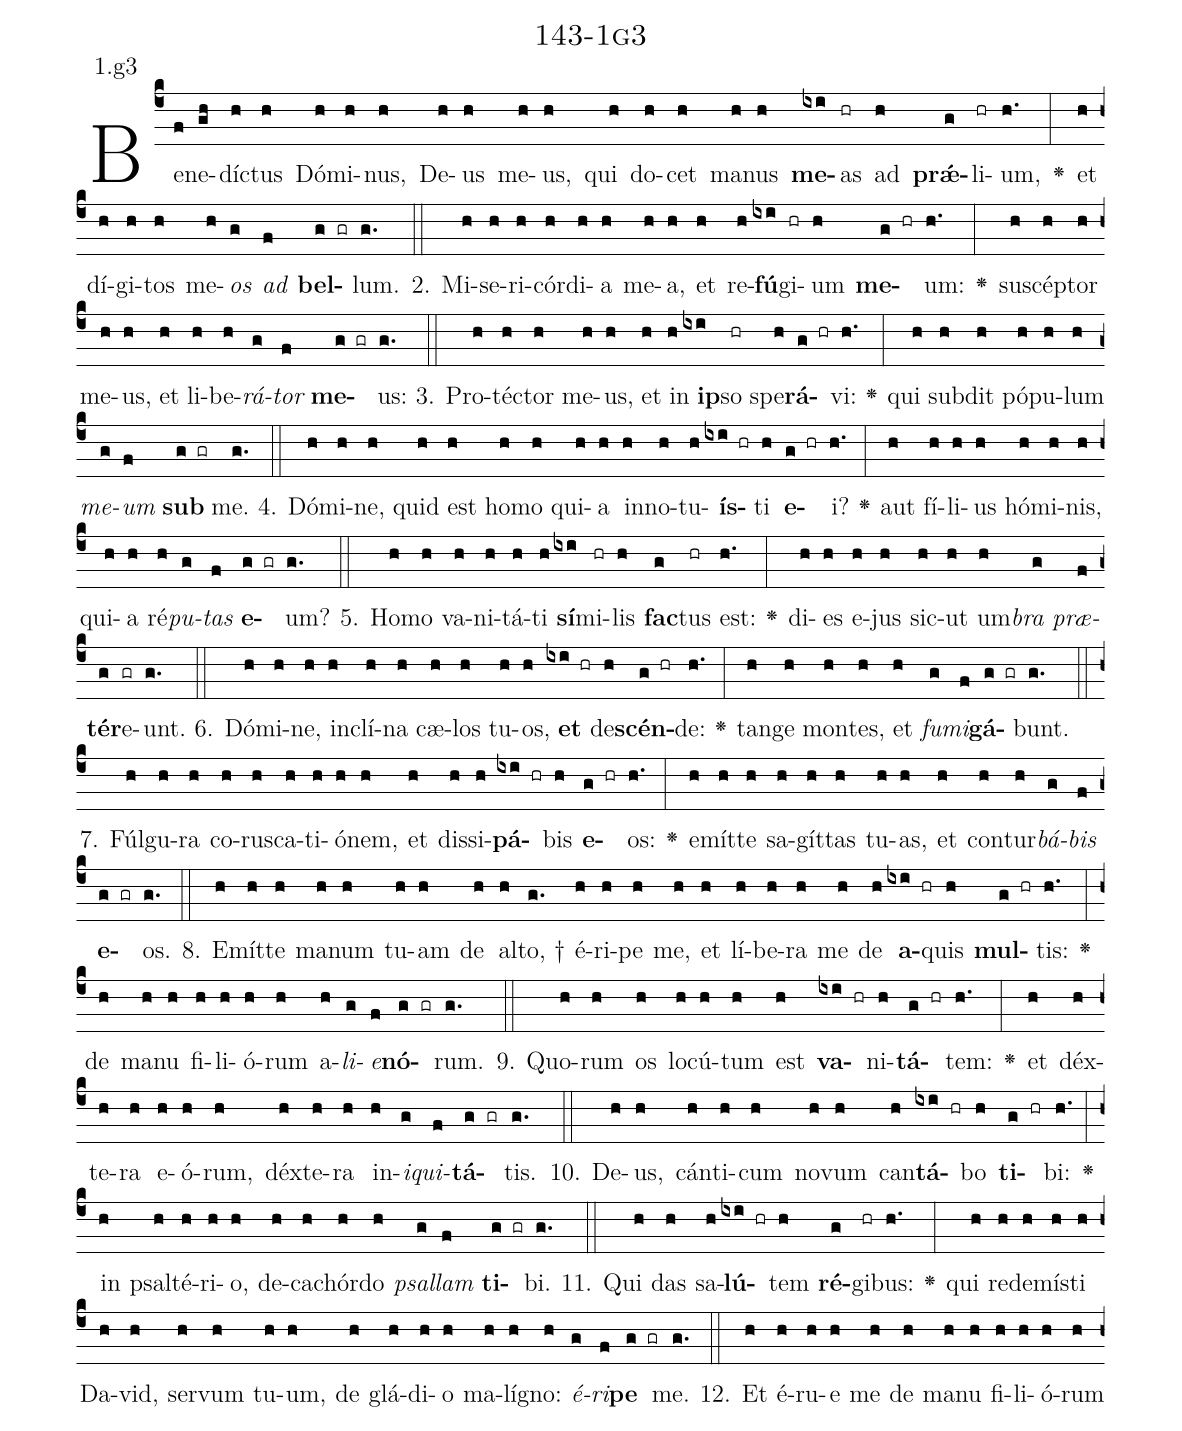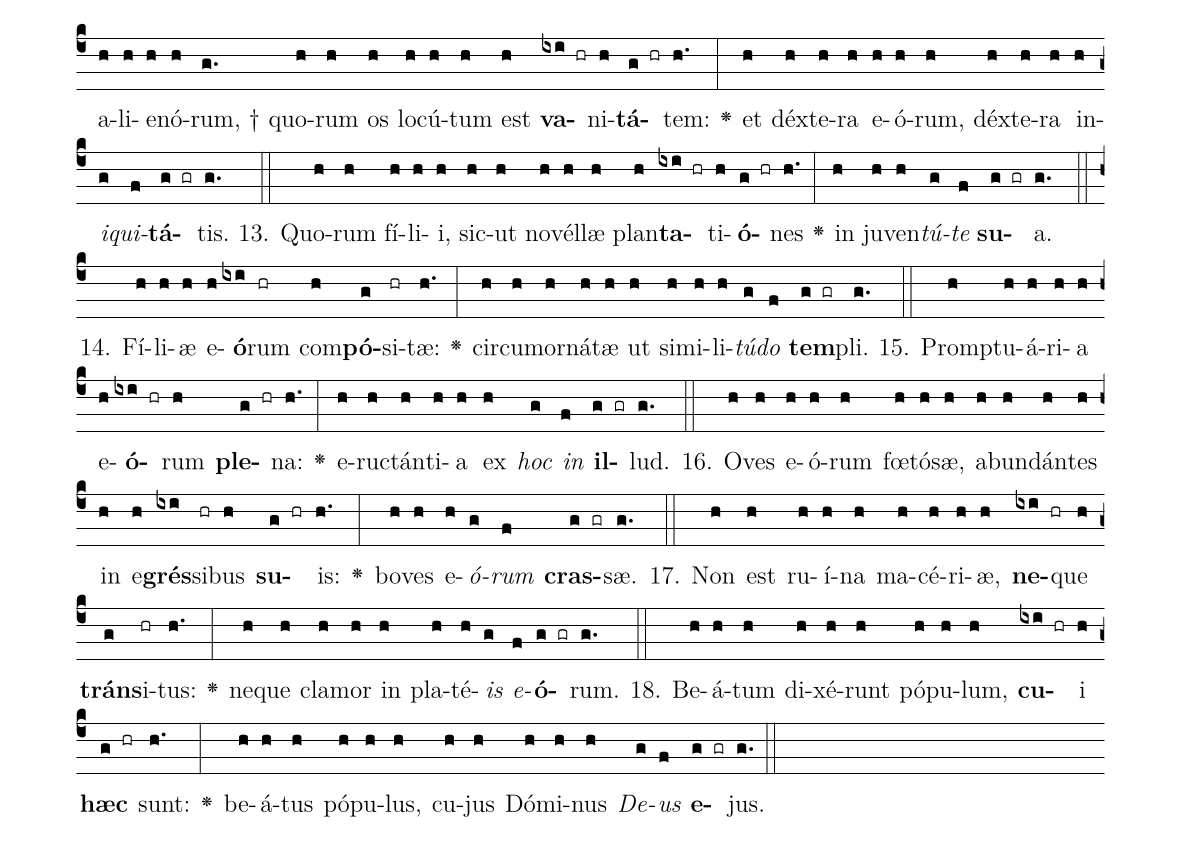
name: 143-1g3;
annotation: 1.g3;
%%
(c4)Be(f)ne(gh)díc(h)tus(h) Dó(h)mi(h)nus,(h) De(h)us(h) me(h)us,(h) qui(h) do(h)cet(h) ma(h)nus(h) <b>me</b>(ixi)as(hr) ad(h) <b>prǽ</b>(g)li(hr)um,(h.) <v>\greheightstar</v>(:) et(h) dí(h)gi(h)tos(h) me(h)<i>os</i>(g) <i>ad</i>(f) <b>bel</b>(g gr)lum.(g.) (::)
2. Mi(h)se(h)ri(h)cór(h)di(h)a(h) me(h)a,(h) et(h) re(h)<b>fú</b>(ixi)gi(hr)um(h) <b>me</b>(g hr)um:(h.) <v>\greheightstar</v>(:) su(h)scép(h)tor(h) me(h)us,(h) et(h) li(h)be(h)<i>rá</i>(g)<i>tor</i>(f) <b>me</b>(g gr)us:(g.) (::)
3. Pro(h)téc(h)tor(h) me(h)us,(h) et(h) in(h) <b>ip</b>(ixi)so(hr) spe(h)<b>rá</b>(g hr)vi:(h.) <v>\greheightstar</v>(:) qui(h) sub(h)dit(h) pó(h)pu(h)lum(h) <i>me</i>(g)<i>um</i>(f) <b>sub</b>(g gr) me.(g.) (::)
4. Dó(h)mi(h)ne,(h) quid(h) est(h) ho(h)mo(h) qui(h)a(h) in(h)no(h)tu(h)<b>ís</b>(ixi hr)ti(h) <b>e</b>(g hr)i?(h.) <v>\greheightstar</v>(:) aut(h) fí(h)li(h)us(h) hó(h)mi(h)nis,(h) qui(h)a(h) ré(h)<i>pu</i>(g)<i>tas</i>(f) <b>e</b>(g gr)um?(g.) (::)
5. Ho(h)mo(h) va(h)ni(h)tá(h)ti(h) <b>sí</b>(ixi)mi(hr)lis(h) <b>fac</b>(g)tus(hr) est:(h.) <v>\greheightstar</v>(:) di(h)es(h) e(h)jus(h) sic(h)ut(h) um(h)<i>bra</i>(g) <i>præ</i>(f)<b>tér</b>(g)e(gr)unt.(g.) (::)
6. Dó(h)mi(h)ne,(h) in(h)clí(h)na(h) cæ(h)los(h) tu(h)os,(h) <b>et</b>(ixi hr) de(h)<b>scén</b>(g hr)de:(h.) <v>\greheightstar</v>(:) tan(h)ge(h) mon(h)tes,(h) et(h) <i>fu</i>(g)<i>mi</i>(f)<b>gá</b>(g gr)bunt.(g.) (::)
7. Fúl(h)gu(h)ra(h) co(h)rus(h)ca(h)ti(h)ó(h)nem,(h) et(h) dis(h)si(h)<b>pá</b>(ixi hr)bis(h) <b>e</b>(g hr)os:(h.) <v>\greheightstar</v>(:) e(h)mít(h)te(h) sa(h)gít(h)tas(h) tu(h)as,(h) et(h) con(h)tur(h)<i>bá</i>(g)<i>bis</i>(f) <b>e</b>(g gr)os.(g.) (::)
8. E(h)mít(h)te(h) ma(h)num(h) tu(h)am(h) de(h) al(h)to, †(g.) é(h)ri(h)pe(h) me,(h) et(h) lí(h)be(h)ra(h) me(h) de(h) <b>a</b>(ixi hr)quis(h) <b>mul</b>(g hr)tis:(h.) <v>\greheightstar</v>(:) de(h) ma(h)nu(h) fi(h)li(h)ó(h)rum(h) a(h)<i>li</i>(g)<i>e</i>(f)<b>nó</b>(g gr)rum.(g.) (::)
9. Quo(h)rum(h) os(h) lo(h)cú(h)tum(h) est(h) <b>va</b>(ixi hr)ni(h)<b>tá</b>(g hr)tem:(h.) <v>\greheightstar</v>(:) et(h) déx(h)te(h)ra(h) e(h)ó(h)rum,(h) déx(h)te(h)ra(h) in(h)<i>i</i>(g)<i>qui</i>(f)<b>tá</b>(g gr)tis.(g.) (::)
10. De(h)us,(h) cán(h)ti(h)cum(h) no(h)vum(h) can(h)<b>tá</b>(ixi hr)bo(h) <b>ti</b>(g hr)bi:(h.) <v>\greheightstar</v>(:) in(h) psal(h)té(h)ri(h)o,(h) de(h)ca(h)chór(h)do(h) <i>psal</i>(g)<i>lam</i>(f) <b>ti</b>(g gr)bi.(g.) (::)
11. Qui(h) das(h) sa(h)<b>lú</b>(ixi hr)tem(h) <b>ré</b>(g)gi(hr)bus:(h.) <v>\greheightstar</v>(:) qui(h) red(h)e(h)mís(h)ti(h) Da(h)vid,(h) ser(h)vum(h) tu(h)um,(h) de(h) glá(h)di(h)o(h) ma(h)lí(h)gno:(h) <i>é</i>(g)<i>ri</i>(f)<b>pe</b>(g gr) me.(g.) (::)
12. Et(h) é(h)ru(h)e(h) me(h) de(h) ma(h)nu(h) fi(h)li(h)ó(h)rum(h) a(h)li(h)e(h)nó(h)rum, †(g.) quo(h)rum(h) os(h) lo(h)cú(h)tum(h) est(h) <b>va</b>(ixi hr)ni(h)<b>tá</b>(g hr)tem:(h.) <v>\greheightstar</v>(:) et(h) déx(h)te(h)ra(h) e(h)ó(h)rum,(h) déx(h)te(h)ra(h) in(h)<i>i</i>(g)<i>qui</i>(f)<b>tá</b>(g gr)tis.(g.) (::)
13. Quo(h)rum(h) fí(h)li(h)i,(h) sic(h)ut(h) no(h)vél(h)læ(h) plan(h)<b>ta</b>(ixi hr)ti(h)<b>ó</b>(g hr)nes(h.) <v>\greheightstar</v>(:) in(h) ju(h)ven(h)<i>tú</i>(g)<i>te</i>(f) <b>su</b>(g gr)a.(g.) (::)
14. Fí(h)li(h)æ(h) e(h)<b>ó</b>(ixi)rum(hr) com(h)<b>pó</b>(g)si(hr)tæ:(h.) <v>\greheightstar</v>(:) cir(h)cum(h)or(h)ná(h)tæ(h) ut(h) si(h)mi(h)li(h)<i>tú</i>(g)<i>do</i>(f) <b>tem</b>(g gr)pli.(g.) (::)
15. Promp(h)tu(h)á(h)ri(h)a(h) e(h)<b>ó</b>(ixi hr)rum(h) <b>ple</b>(g hr)na:(h.) <v>\greheightstar</v>(:) e(h)ruc(h)tán(h)ti(h)a(h) ex(h) <i>hoc</i>(g) <i>in</i>(f) <b>il</b>(g gr)lud.(g.) (::)
16. O(h)ves(h) e(h)ó(h)rum(h) fœ(h)tó(h)sæ,(h) ab(h)un(h)dán(h)tes(h) in(h) e(h)<b>grés</b>(ixi)si(hr)bus(h) <b>su</b>(g hr)is:(h.) <v>\greheightstar</v>(:) bo(h)ves(h) e(h)<i>ó</i>(g)<i>rum</i>(f) <b>cras</b>(g gr)sæ.(g.) (::)
17. Non(h) est(h) ru(h)í(h)na(h) ma(h)cé(h)ri(h)æ,(h) <b>ne</b>(ixi hr)que(h) <b>tráns</b>(g)i(hr)tus:(h.) <v>\greheightstar</v>(:) ne(h)que(h) cla(h)mor(h) in(h) pla(h)té(h)<i>is</i>(g) <i>e</i>(f)<b>ó</b>(g gr)rum.(g.) (::)
18. Be(h)á(h)tum(h) di(h)xé(h)runt(h) pó(h)pu(h)lum,(h) <b>cu</b>(ixi hr)i(h) <b>hæc</b>(g hr) sunt:(h.) <v>\greheightstar</v>(:) be(h)á(h)tus(h) pó(h)pu(h)lus,(h) cu(h)jus(h) Dó(h)mi(h)nus(h) <i>De</i>(g)<i>us</i>(f) <b>e</b>(g gr)jus.(g.) (::)
